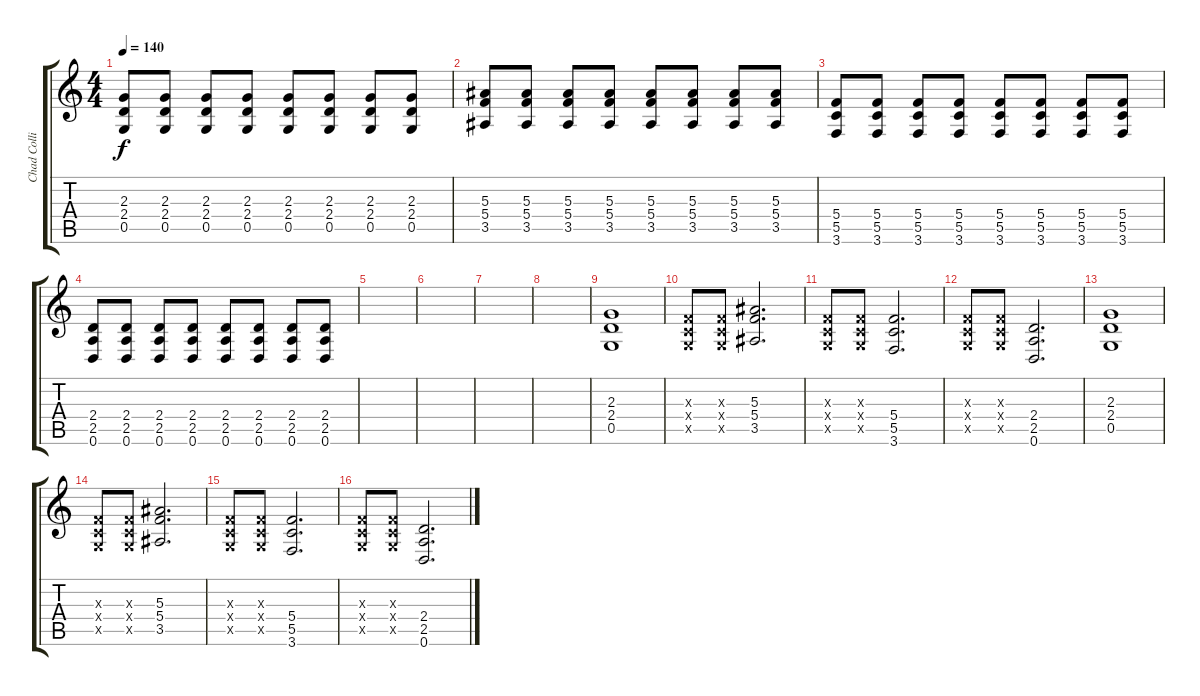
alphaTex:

\track ("Chad Collins" "Chad Colli") {instrument distortionguitar}
\staff {score tabs}
\tuning (D4 A3 F3 C3 G2 D2) {hide}
\ts (4 4)
\tempo 140
\clef g2
\ks c
(2.3 2.4 0.5).8{dy f} (2.3 2.4 0.5).8 (2.3 2.4 0.5).8 (2.3 2.4 0.5).8 (2.3 2.4 0.5).8 (2.3 2.4 0.5).8 (2.3 2.4 0.5).8 (2.3 2.4 0.5).8 |
(5.3 5.4 3.5).8 (5.3 5.4 3.5).8 (5.3 5.4 3.5).8 (5.3 5.4 3.5).8 (5.3 5.4 3.5).8 (5.3 5.4 3.5).8 (5.3 5.4 3.5).8 (5.3 5.4 3.5).8 |
(5.4 5.5 3.6).8 (5.4 5.5 3.6).8 (5.4 5.5 3.6).8 (5.4 5.5 3.6).8 (5.4 5.5 3.6).8 (5.4 5.5 3.6).8 (5.4 5.5 3.6).8 (5.4 5.5 3.6).8 |
(2.4 2.5 0.6).8 (2.4 2.5 0.6).8 (2.4 2.5 0.6).8 (2.4 2.5 0.6).8 (2.4 2.5 0.6).8 (2.4 2.5 0.6).8 (2.4 2.5 0.6).8 (2.4 2.5 0.6).8 |
|
|
|
|
(2.3 2.4 0.5).1 |
(0.3{x} 0.4{x} 0.5{x}).8 (0.3{x} 0.4{x} 0.5{x}).8 (5.3 5.4 3.5).2{d} |
(0.3{x} 0.4{x} 0.5{x}).8 (0.3{x} 0.4{x} 0.5{x}).8 (5.4 5.5 3.6).2{d} |
(0.3{x} 0.4{x} 0.5{x}).8 (0.3{x} 0.4{x} 0.5{x}).8 (2.4 2.5 0.6).2{d} |
(2.3 2.4 0.5).1 |
(0.3{x} 0.4{x} 0.5{x}).8 (0.3{x} 0.4{x} 0.5{x}).8 (5.3 5.4 3.5).2{d} |
(0.3{x} 0.4{x} 0.5{x}).8 (0.3{x} 0.4{x} 0.5{x}).8 (5.4 5.5 3.6).2{d} |
(0.3{x} 0.4{x} 0.5{x}).8 (0.3{x} 0.4{x} 0.5{x}).8 (2.4 2.5 0.6).2{d}
